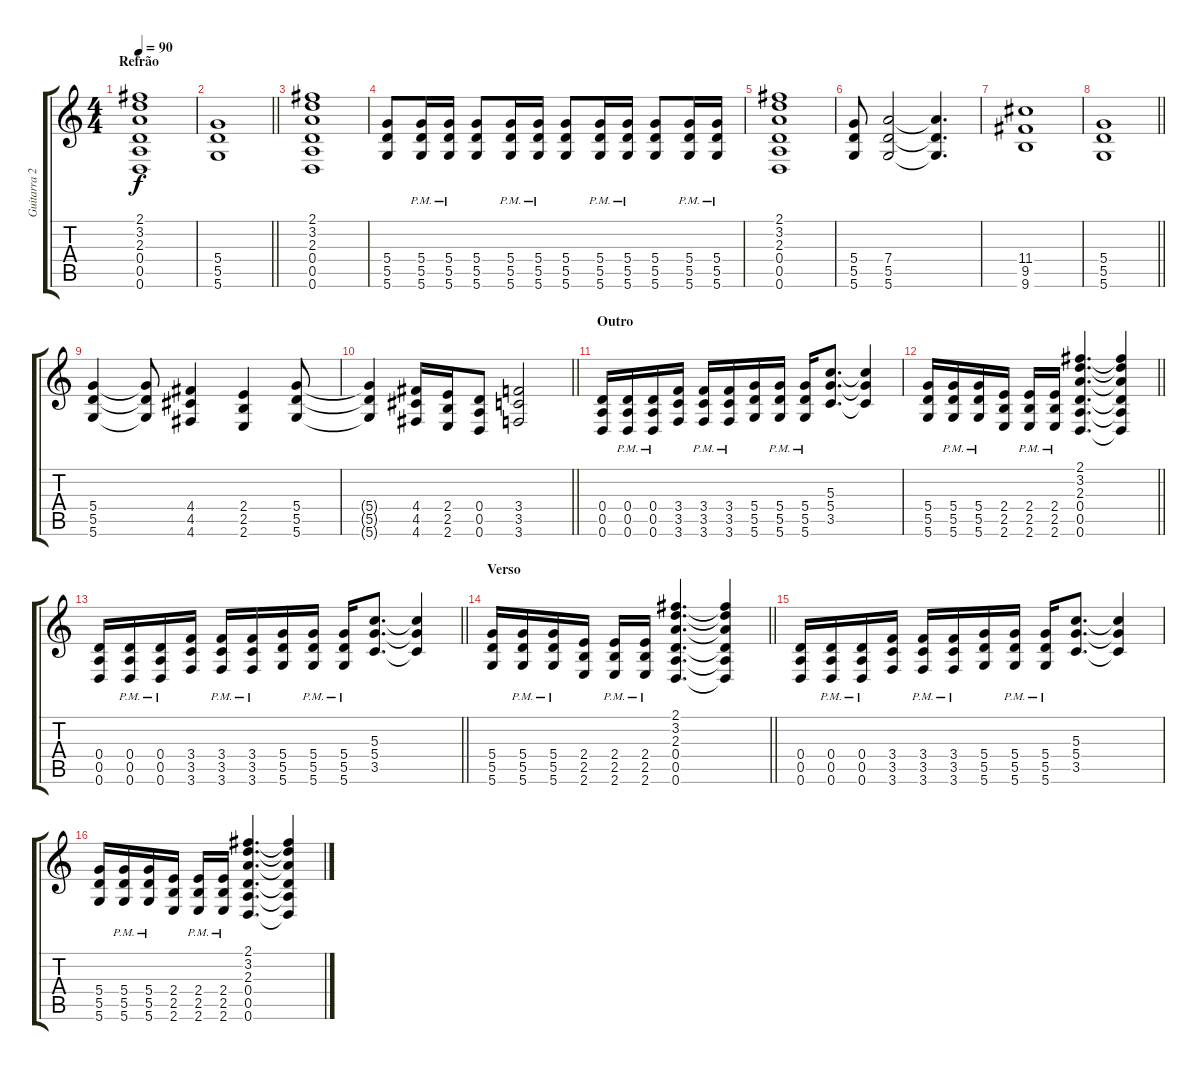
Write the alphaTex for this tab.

\track ("Guitarra 2" "Guitarra 2") {instrument overdrivenguitar}
\staff {score tabs}
\tuning (E4 B3 G3 D3 A2 D2) {hide}
\ts (4 4)
\section ("" "Refrão")
\tempo 90
\clef g2
\ks c
(2.1 3.2 2.3 0.4 0.5 0.6).1{dy f} |
\barLineRight lightlight
(5.4 5.5 5.6).1 |
\section ("" "")
(2.1 3.2 2.3 0.4 0.5 0.6).1 |
(5.4 5.5 5.6).8 (5.4{pm} 5.5{pm} 5.6{pm}).16 (5.4{pm} 5.5{pm} 5.6{pm}).16 (5.4 5.5 5.6).8 (5.4{pm} 5.5{pm} 5.6{pm}).16 (5.4{pm} 5.5{pm} 5.6{pm}).16 (5.4 5.5 5.6).8 (5.4{pm} 5.5{pm} 5.6{pm}).16 (5.4{pm} 5.5{pm} 5.6{pm}).16 (5.4 5.5 5.6).8 (5.4{pm} 5.5{pm} 5.6{pm}).16 (5.4{pm} 5.5{pm} 5.6{pm}).16 |
(2.1 3.2 2.3 0.4 0.5 0.6).1 |
(5.4 5.5 5.6).8 (7.4 5.5 5.6).2 (7.4{t} 5.5{t} 5.6{t}).4{d} |
(11.4 9.5 9.6).1 |
\barLineRight lightlight
(5.4 5.5 5.6).1 |
(5.4 5.5 5.6).4 (5.4{t} 5.5{t} 5.6{t}).8 (4.4 4.5 4.6).4 (2.4 2.5 2.6).4 (5.4 5.5 5.6).8 |
\barLineRight lightlight
(5.4{t} 5.5{t} 5.6{t}).4 (4.4 4.5 4.6).16 (2.4 2.5 2.6).16 (0.4 0.5 0.6).8 (3.4 3.5 3.6).2 |
\section ("" "Outro")
(0.4 0.5 0.6).16 (0.4{pm} 0.5{pm} 0.6{pm}).16 (0.4{pm} 0.5{pm} 0.6{pm}).16 (3.4 3.5 3.6).16 (3.4{pm} 3.5{pm} 3.6{pm}).16 (3.4{pm} 3.5{pm} 3.6{pm}).16 (5.4 5.5 5.6).16 (5.4{pm} 5.5{pm} 5.6{pm}).16 (5.4{pm} 5.5{pm} 5.6{pm}).16 (5.3 5.4 3.5).8{d} (5.3{t} 5.4{t} 3.5{t}).4 |
\barLineRight lightlight
(5.4 5.5 5.6).16 (5.4{pm} 5.5{pm} 5.6{pm}).16 (5.4{pm} 5.5{pm} 5.6{pm}).16 (2.4 2.5 2.6).16 (2.4{pm} 2.5{pm} 2.6{pm}).16 (2.4{pm} 2.5{pm} 2.6{pm}).16 (2.1 3.2 2.3 0.4 0.5 0.6).4{d} (2.1{t} 3.2{t} 2.3{t} 0.4{t} 0.5{t} 0.6{t}).4 |
\barLineRight lightlight
(0.4 0.5 0.6).16 (0.4{pm} 0.5{pm} 0.6{pm}).16 (0.4{pm} 0.5{pm} 0.6{pm}).16 (3.4 3.5 3.6).16 (3.4{pm} 3.5{pm} 3.6{pm}).16 (3.4{pm} 3.5{pm} 3.6{pm}).16 (5.4 5.5 5.6).16 (5.4{pm} 5.5{pm} 5.6{pm}).16 (5.4{pm} 5.5{pm} 5.6{pm}).16 (5.3 5.4 3.5).8{d} (5.3{t} 5.4{t} 3.5{t}).4 |
\section ("" "Verso")
\barLineRight lightlight
(5.4 5.5 5.6).16 (5.4{pm} 5.5{pm} 5.6{pm}).16 (5.4{pm} 5.5{pm} 5.6{pm}).16 (2.4 2.5 2.6).16 (2.4{pm} 2.5{pm} 2.6{pm}).16 (2.4{pm} 2.5{pm} 2.6{pm}).16 (2.1 3.2 2.3 0.4 0.5 0.6).4{d} (2.1{t} 3.2{t} 2.3{t} 0.4{t} 0.5{t} 0.6{t}).4 |
(0.4 0.5 0.6).16 (0.4{pm} 0.5{pm} 0.6{pm}).16 (0.4{pm} 0.5{pm} 0.6{pm}).16 (3.4 3.5 3.6).16 (3.4{pm} 3.5{pm} 3.6{pm}).16 (3.4{pm} 3.5{pm} 3.6{pm}).16 (5.4 5.5 5.6).16 (5.4{pm} 5.5{pm} 5.6{pm}).16 (5.4{pm} 5.5{pm} 5.6{pm}).16 (5.3 5.4 3.5).8{d} (5.3{t} 5.4{t} 3.5{t}).4 |
(5.4 5.5 5.6).16 (5.4{pm} 5.5{pm} 5.6{pm}).16 (5.4{pm} 5.5{pm} 5.6{pm}).16 (2.4 2.5 2.6).16 (2.4{pm} 2.5{pm} 2.6{pm}).16 (2.4{pm} 2.5{pm} 2.6{pm}).16 (2.1 3.2 2.3 0.4 0.5 0.6).4{d} (2.1{t} 3.2{t} 2.3{t} 0.4{t} 0.5{t} 0.6{t}).4
